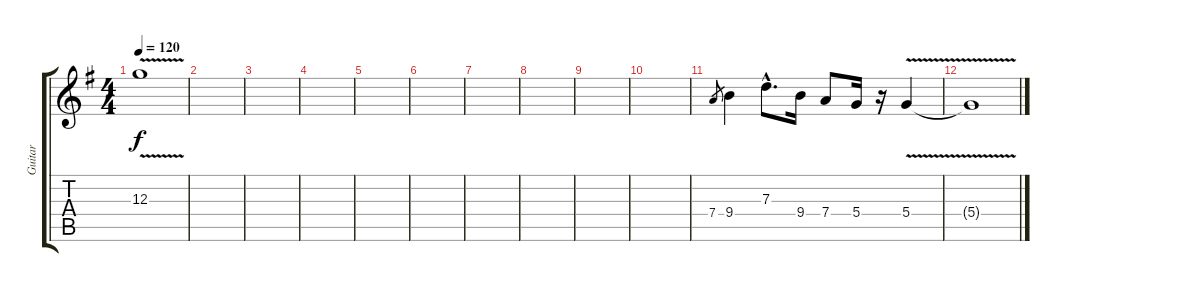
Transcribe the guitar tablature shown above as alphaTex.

\track ("Guitar" "Guitar") {instrument distortionguitar}
\staff {score tabs}
\tuning (E4 B3 G3 D3 A2 E2) {hide}
\ts (4 4)
\tempo 120
\clef g2
\ks g
12.3{v}.1{dy f} |
|
|
|
|
|
|
|
|
|
7.4.8{gr} 9.4.4 7.3{hac}.8{d} 9.4.16 7.4.8 5.4.16 r.16 5.4{v}.4 |
5.4{t}.1
